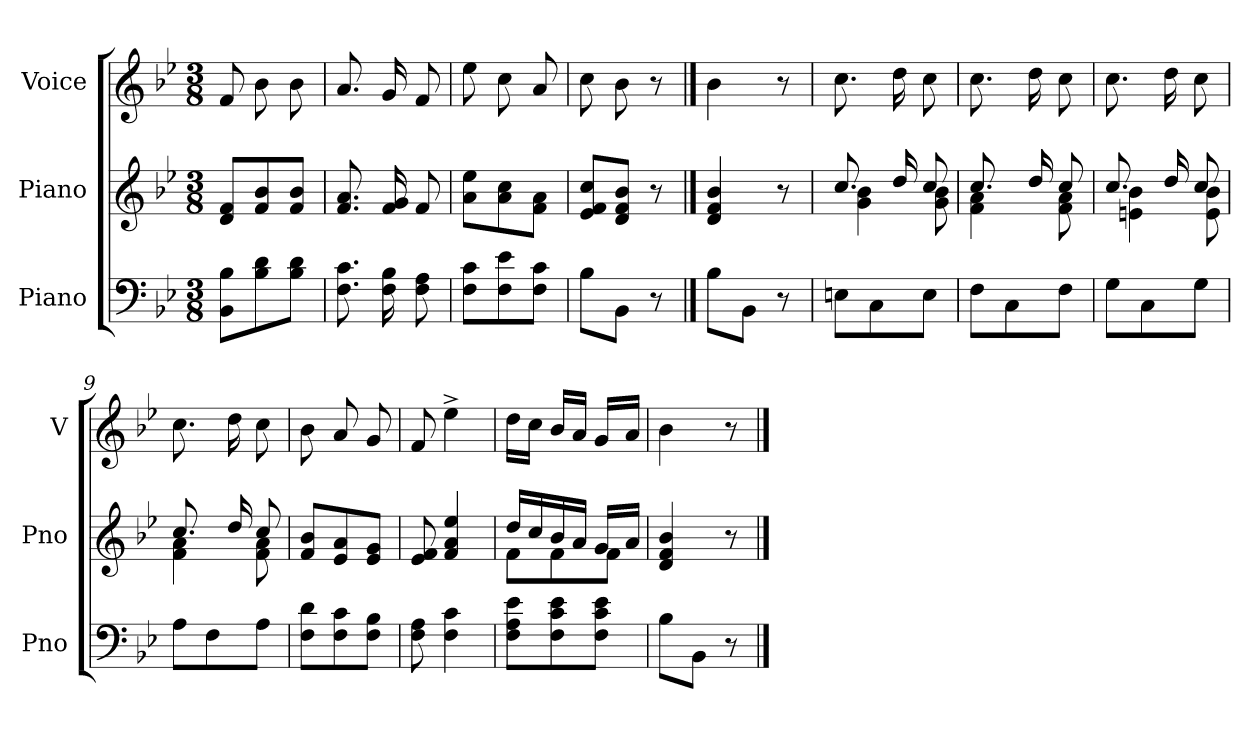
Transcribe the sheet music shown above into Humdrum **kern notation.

**kern	**kern	**kern
*part3	*part2	*part1
*staff3	*staff2	*staff1
*I"Piano	*I"Piano	*I"Voice
*I'Pno	*I'Pno	*I'V
*clefF4	*clefG2	*clefG2
*k[b-e-]	*k[b-e-]	*k[b-e-]
*M3/8	*M3/8	*M3/8
*MM120	*MM120	*MM120
=1	=1	=1
8BB-\ 8B-\L	8d/ 8f/L	8f/
8B-\ 8d\	8f/ 8b-/	8b-\
8B-\ 8d\J	8f/ 8b-/J	8b-\
=2	=2	=2
8.F\ 8.c\	8.f/ 8.a/	8.a/
16F\ 16B-\	16f/ 16g/	16g/
8F\ 8A\	8f/	8f/
=3	=3	=3
8F\ 8c\L	8a\ 8ee-\L	8ee-\
8F\ 8e-\	8a\ 8cc\	8cc\
8F\ 8c\J	8f\ 8a\J	8a/
=4	=4	=4
8B-\L	8e-/ 8f/ 8cc/L	8cc\
8BB-\J	8d/ 8f/ 8b-/J	8b-\
8r	8r	8r
==5	==5	==5
8B-\L	4d/ 4f/ 4b-/	4b-\
8BB-\J	.	.
8r	8r	8r
=6	=6	=6
*	*^	*
8En\L	8.cc/	4g\ 4b-\	8.cc\
8C\	.	.	.
.	16dd/	.	16dd\
8E\J	8cc/	8g\ 8b-\	8cc\
=7	=7	=7	=7
8F\L	8.cc/	4f\ 4a\	8.cc\
8C\	.	.	.
.	16dd/	.	16dd\
8F\J	8cc/	8f\ 8a\	8cc\
!!LO:LB:g=z
=8	=8	=8	=8
8G\L	8.cc/	4en\ 4b-\	8.cc\
8C\	.	.	.
.	16dd/	.	16dd\
8G\J	8cc/	8e\ 8b-\	8cc\
=9	=9	=9	=9
8A\L	8.cc/	4f\ 4a\	8.cc\
8F\	.	.	.
.	16dd/	.	16dd\
8A\J	8cc/	8f\ 8a\	8cc\
*	*v	*v	*
=10!|	=10!|	=10!|
8F\ 8d\L	8f/ 8b-/L	8b-\
8F\ 8c\	8e-/ 8a/	8a/
8F\ 8B-\J	8e-/ 8g/J	8g/
=11	=11	=11
8F\ 8A\	8e-/ 8f/	8f/
4F\ 4c\	4f/ 4a/ 4ee-/	4ee-^\
=12	=12	=12
*	*^	*
8F\ 8A\ 8e-\L	16dd/LL	8f\L	16dd\LL
.	16cc/	.	16cc\JJ
8F\ 8c\ 8e-\	16b-/	8f\	16b-/LL
.	16a/JJ	.	16a/JJ
8F\ 8c\ 8e-\J	16g/LL	8f\J	16g/LL
.	16a/JJ	.	16a/JJ
*	*v	*v	*
=13	=13	=13
8B-\L	4d/ 4f/ 4b-/	4b-\
8BB-\J	.	.
8r	8r	8r
==	==	==
*-	*-	*-
